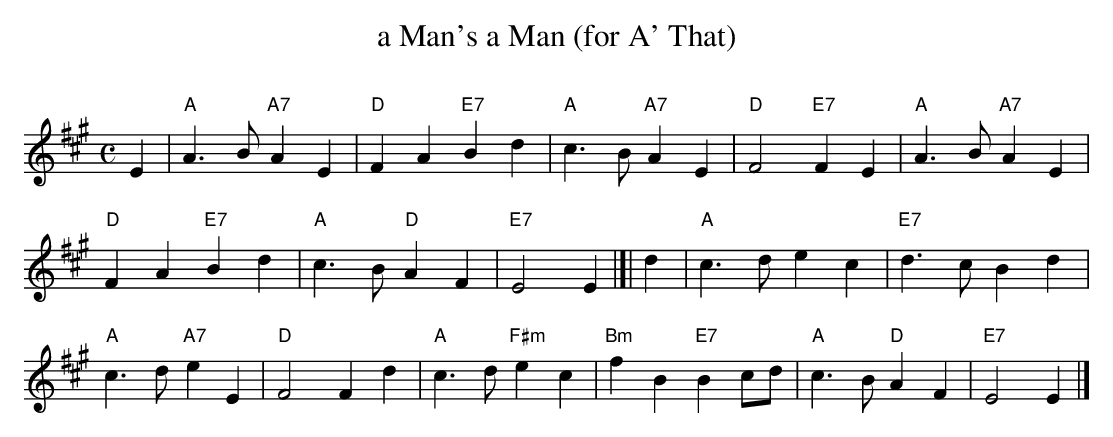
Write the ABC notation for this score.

X:1
T: a Man's a Man (for A' That)
C:
M: C
L: 1/8
K: A
E2 |\
"A"A3B "A7"A2E2 | "D"F2A2 "E7"B2d2 | "A"c3B "A7"A2E2 | "D"F4 "E7"F2E2 | "A"A3B "A7"A2E2 |
"D"F2A2 "E7"B2d2 | "A"c3B "D"A2F2 | "E7"E4 E2 |[| d2 | "A"c3d e2c2 | "E7"d3c B2d2 |
"A"c3d "A7"e2E2 | "D"F4 F2d2 | "A"c3d "F#m"e2c2 | "Bm"f2B2 "E7"B2cd | "A"c3B "D"A2F2 | "E7"E4 E2 |]
